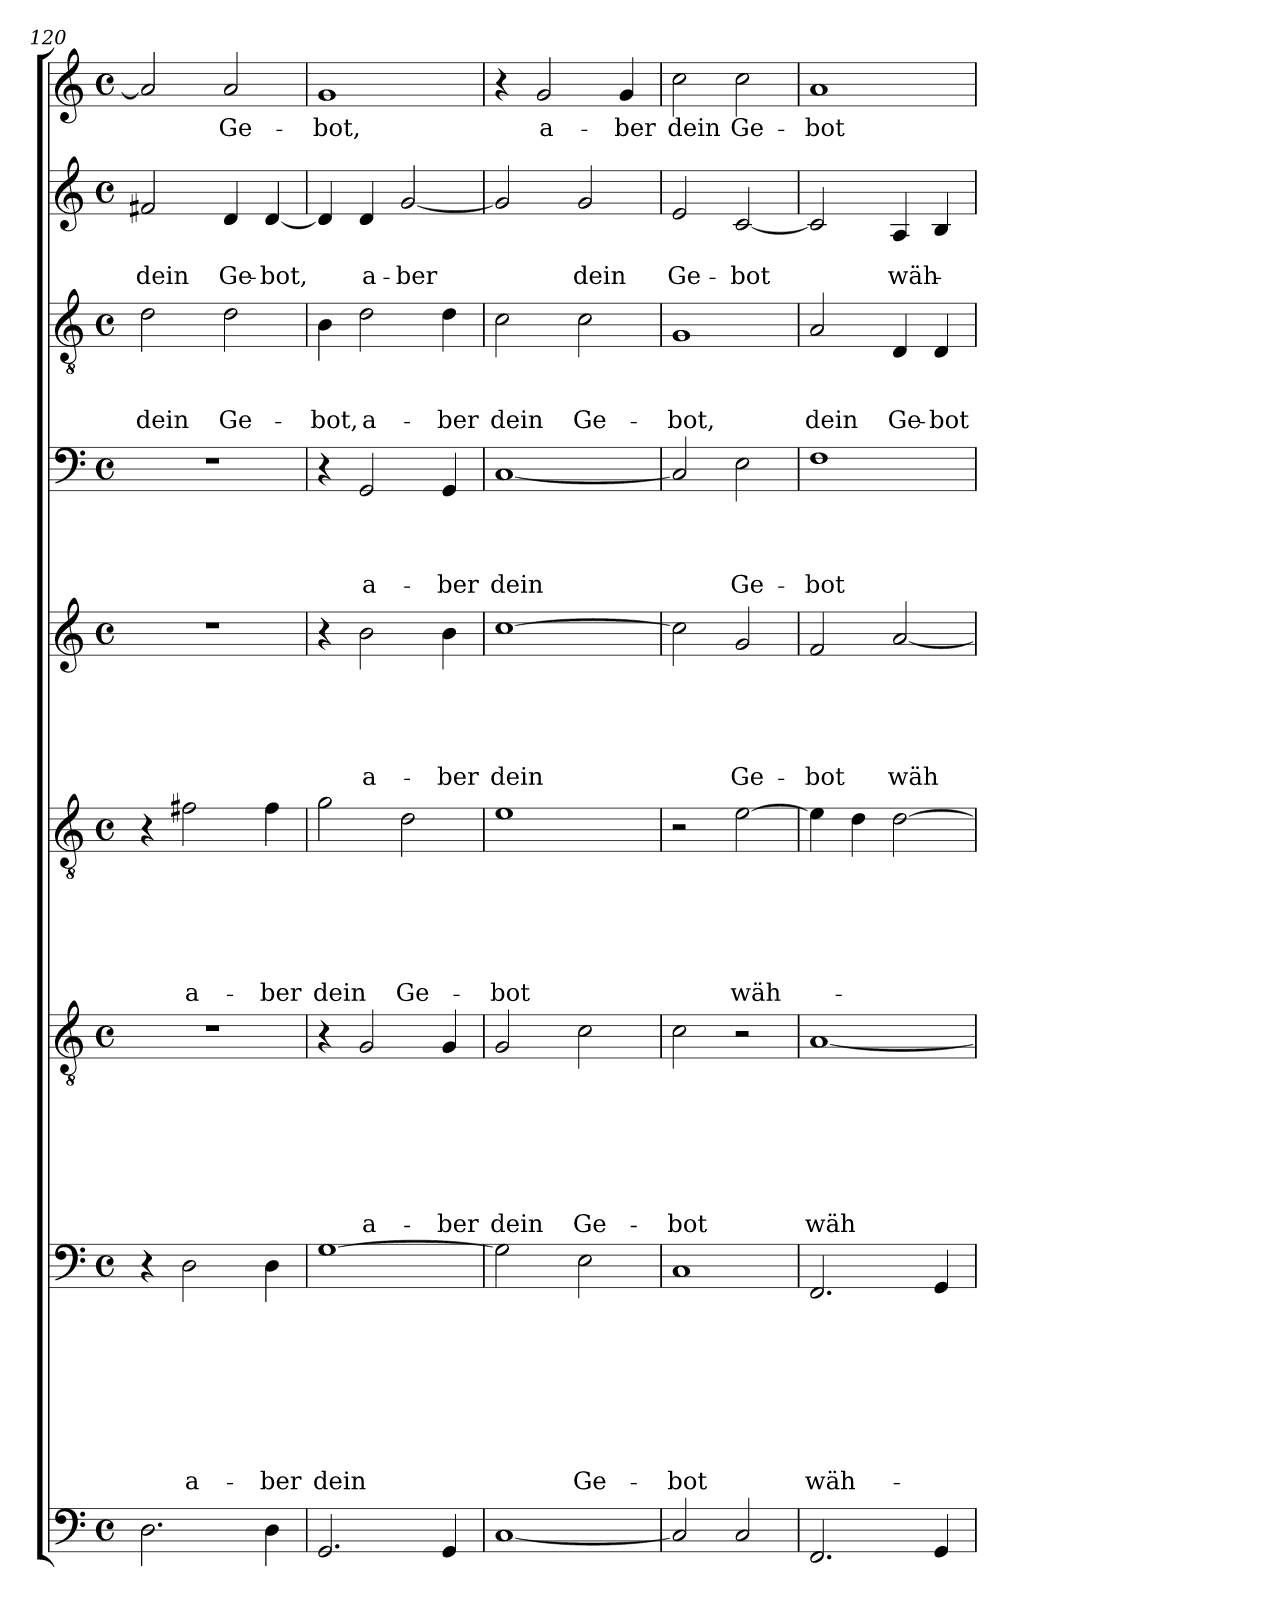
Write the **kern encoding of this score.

**kern	**kern	**text	**text	**text	**text	**text	**text	**text	**text	**kern	**text	**text	**text	**text	**text	**text	**text	**kern	**text	**text	**text	**text	**text	**text	**kern	**text	**text	**text	**text	**text	**kern	**text	**text	**text	**text	**kern	**text	**text	**text	**kern	**text	**text	**kern	**text
*part9	*part8	*part8	*part8	*part8	*part8	*part8	*part8	*part8	*part8	*part7	*part7	*part7	*part7	*part7	*part7	*part7	*part7	*part6	*part6	*part6	*part6	*part6	*part6	*part6	*part5	*part5	*part5	*part5	*part5	*part5	*part4	*part4	*part4	*part4	*part4	*part3	*part3	*part3	*part3	*part2	*part2	*part2	*part1	*part1
*staff9	*staff8	*staff8	*staff8	*staff8	*staff8	*staff8	*staff8	*staff8	*staff8	*staff7	*staff7	*staff7	*staff7	*staff7	*staff7	*staff7	*staff7	*staff6	*staff6	*staff6	*staff6	*staff6	*staff6	*staff6	*staff5	*staff5	*staff5	*staff5	*staff5	*staff5	*staff4	*staff4	*staff4	*staff4	*staff4	*staff3	*staff3	*staff3	*staff3	*staff2	*staff2	*staff2	*staff1	*staff1
!!LO:PB:g=z
*clefF4	*clefF4	*	*	*	*	*	*	*	*	*clefGv2	*	*	*	*	*	*	*	*clefGv2	*	*	*	*	*	*	*clefG2	*	*	*	*	*	*clefF4	*	*	*	*	*clefGv2	*	*	*	*clefG2	*	*	*clefG2	*
*k[]	*k[]	*	*	*	*	*	*	*	*	*k[]	*	*	*	*	*	*	*	*k[]	*	*	*	*	*	*	*k[]	*	*	*	*	*	*k[]	*	*	*	*	*k[]	*	*	*	*k[]	*	*	*k[]	*
*C:	*C:	*	*	*	*	*	*	*	*	*C:	*	*	*	*	*	*	*	*C:	*	*	*	*	*	*	*C:	*	*	*	*	*	*C:	*	*	*	*	*C:	*	*	*	*C:	*	*	*C:	*
*M4/4	*M4/4	*	*	*	*	*	*	*	*	*M4/4	*	*	*	*	*	*	*	*M4/4	*	*	*	*	*	*	*M4/4	*	*	*	*	*	*M4/4	*	*	*	*	*M4/4	*	*	*	*M4/4	*	*	*M4/4	*
*met(c)	*met(c)	*	*	*	*	*	*	*	*	*met(c)	*	*	*	*	*	*	*	*met(c)	*	*	*	*	*	*	*met(c)	*	*	*	*	*	*met(c)	*	*	*	*	*met(c)	*	*	*	*met(c)	*	*	*met(c)	*
=120	=120	=120	=120	=120	=120	=120	=120	=120	=120	=120	=120	=120	=120	=120	=120	=120	=120	=120	=120	=120	=120	=120	=120	=120	=120	=120	=120	=120	=120	=120	=120	=120	=120	=120	=120	=120	=120	=120	=120	=120	=120	=120	=120	=120
!	!	!	!	!	!	!	!	!	!	!	!	!	!	!	!	!	!	!	!	!	!	!	!	!	!	!	!	!	!	!	!	!	!	!	!	!	!	!	!LO:LY:b	!	!	!LO:LY:b	!	!
2.D\	4r	.	.	.	.	.	.	.	.	1r	.	.	.	.	.	.	.	4r	.	.	.	.	.	.	1r	.	.	.	.	.	1r	.	.	.	.	2d\	.	.	dein	2f#X/	.	dein	2a/]	.
!	!	!	!	!	!	!	!	!	!LO:LY:b	!	!	!	!	!	!	!	!	!	!	!	!	!	!	!LO:LY:b	!	!	!	!	!	!	!	!	!	!	!	!	!	!	!	!	!	!	!	!
.	2D\	.	.	.	.	.	.	.	a-	.	.	.	.	.	.	.	.	2f#X\	.	.	.	.	.	a-	.	.	.	.	.	.	.	.	.	.	.	.	.	.	.	.	.	.	.	.
!	!	!	!	!	!	!	!	!	!	!	!	!	!	!	!	!	!	!	!	!	!	!	!	!	!	!	!	!	!	!	!	!	!	!	!	!	!	!	!LO:LY:b	!	!	!LO:LY:b	!	!LO:LY:b
.	.	.	.	.	.	.	.	.	.	.	.	.	.	.	.	.	.	.	.	.	.	.	.	.	.	.	.	.	.	.	.	.	.	.	.	2d\	.	.	Ge-	4d/	.	Ge-	2a/	Ge-
!	!	!	!	!	!	!	!	!	!LO:LY:b	!	!	!	!	!	!	!	!	!	!	!	!	!	!	!LO:LY:b	!	!	!	!	!	!	!	!	!	!	!	!	!	!	!	!	!	!LO:LY:b	!	!
4D\	4D\	.	.	.	.	.	.	.	-ber	.	.	.	.	.	.	.	.	4f#\	.	.	.	.	.	-ber	.	.	.	.	.	.	.	.	.	.	.	.	.	.	.	[4d/	.	-bot,	.	.
=121	=121	=121	=121	=121	=121	=121	=121	=121	=121	=121	=121	=121	=121	=121	=121	=121	=121	=121	=121	=121	=121	=121	=121	=121	=121	=121	=121	=121	=121	=121	=121	=121	=121	=121	=121	=121	=121	=121	=121	=121	=121	=121	=121	=121
!	!	!	!	!	!	!	!	!	!LO:LY:b	!	!	!	!	!	!	!	!	!	!	!	!	!	!	!LO:LY:b	!	!	!	!	!	!	!	!	!	!	!	!	!	!	!LO:LY:b	!	!	!	!	!LO:LY:b
2.GG/	[1G	.	.	.	.	.	.	.	dein	4r	.	.	.	.	.	.	.	2g\	.	.	.	.	.	dein	4r	.	.	.	.	.	4r	.	.	.	.	4B\	.	.	-bot,	4d/]	.	.	1g	-bot,
!	!	!	!	!	!	!	!	!	!	!	!	!	!	!	!	!	!LO:LY:b	!	!	!	!	!	!	!	!	!	!	!	!	!LO:LY:b	!	!	!	!	!LO:LY:b	!	!	!	!LO:LY:b	!	!	!LO:LY:b	!	!
.	.	.	.	.	.	.	.	.	.	2G/	.	.	.	.	.	.	a-	.	.	.	.	.	.	.	2b\	.	.	.	.	a-	2GG/	.	.	.	a-	2d\	.	.	a-	4d/	.	a-	.	.
!	!	!	!	!	!	!	!	!	!	!	!	!	!	!	!	!	!	!	!	!	!	!	!	!LO:LY:b	!	!	!	!	!	!	!	!	!	!	!	!	!	!	!	!	!	!LO:LY:b	!	!
.	.	.	.	.	.	.	.	.	.	.	.	.	.	.	.	.	.	2d\	.	.	.	.	.	Ge-	.	.	.	.	.	.	.	.	.	.	.	.	.	.	.	[2g/	.	-ber	.	.
!	!	!	!	!	!	!	!	!	!	!	!	!	!	!	!	!	!LO:LY:b	!	!	!	!	!	!	!	!	!	!	!	!	!LO:LY:b	!	!	!	!	!LO:LY:b	!	!	!	!LO:LY:b	!	!	!	!	!
4GG/	.	.	.	.	.	.	.	.	.	4G/	.	.	.	.	.	.	-ber	.	.	.	.	.	.	.	4b\	.	.	.	.	-ber	4GG/	.	.	.	-ber	4d\	.	.	-ber	.	.	.	.	.
=122	=122	=122	=122	=122	=122	=122	=122	=122	=122	=122	=122	=122	=122	=122	=122	=122	=122	=122	=122	=122	=122	=122	=122	=122	=122	=122	=122	=122	=122	=122	=122	=122	=122	=122	=122	=122	=122	=122	=122	=122	=122	=122	=122	=122
!	!	!	!	!	!	!	!	!	!	!	!	!	!	!	!	!	!LO:LY:b	!	!	!	!	!	!	!LO:LY:b	!	!	!	!	!	!LO:LY:b	!	!	!	!	!LO:LY:b	!	!	!	!LO:LY:b	!	!	!	!	!
[1C	2G\]	.	.	.	.	.	.	.	.	2G/	.	.	.	.	.	.	dein	1e	.	.	.	.	.	-bot	[1cc	.	.	.	.	dein	[1C	.	.	.	dein	2c\	.	.	dein	2g/]	.	.	4r	.
!	!	!	!	!	!	!	!	!	!	!	!	!	!	!	!	!	!	!	!	!	!	!	!	!	!	!	!	!	!	!	!	!	!	!	!	!	!	!	!	!	!	!	!	!LO:LY:b
.	.	.	.	.	.	.	.	.	.	.	.	.	.	.	.	.	.	.	.	.	.	.	.	.	.	.	.	.	.	.	.	.	.	.	.	.	.	.	.	.	.	.	2g/	a-
!	!	!	!	!	!	!	!	!	!LO:LY:b	!	!	!	!	!	!	!	!LO:LY:b	!	!	!	!	!	!	!	!	!	!	!	!	!	!	!	!	!	!	!	!	!	!LO:LY:b	!	!	!LO:LY:b	!	!
.	2E\	.	.	.	.	.	.	.	Ge-	2c\	.	.	.	.	.	.	Ge-	.	.	.	.	.	.	.	.	.	.	.	.	.	.	.	.	.	.	2c\	.	.	Ge-	2g/	.	dein	.	.
!	!	!	!	!	!	!	!	!	!	!	!	!	!	!	!	!	!	!	!	!	!	!	!	!	!	!	!	!	!	!	!	!	!	!	!	!	!	!	!	!	!	!	!	!LO:LY:b
.	.	.	.	.	.	.	.	.	.	.	.	.	.	.	.	.	.	.	.	.	.	.	.	.	.	.	.	.	.	.	.	.	.	.	.	.	.	.	.	.	.	.	4g/	-ber
=123	=123	=123	=123	=123	=123	=123	=123	=123	=123	=123	=123	=123	=123	=123	=123	=123	=123	=123	=123	=123	=123	=123	=123	=123	=123	=123	=123	=123	=123	=123	=123	=123	=123	=123	=123	=123	=123	=123	=123	=123	=123	=123	=123	=123
!	!	!	!	!	!	!	!	!	!LO:LY:b	!	!	!	!	!	!	!	!LO:LY:b	!	!	!	!	!	!	!	!	!	!	!	!	!	!	!	!	!	!	!	!	!	!LO:LY:b	!	!	!LO:LY:b	!	!LO:LY:b
2C/]	1C	.	.	.	.	.	.	.	-bot	2c\	.	.	.	.	.	.	-bot	2r	.	.	.	.	.	.	2cc\]	.	.	.	.	.	2C/]	.	.	.	.	1G	.	.	-bot,	2e/	.	Ge-	2cc\	dein
!	!	!	!	!	!	!	!	!	!	!	!	!	!	!	!	!	!	!	!	!	!	!	!	!LO:LY:b	!	!	!	!	!	!LO:LY:b	!	!	!	!	!LO:LY:b	!	!	!	!	!	!	!LO:LY:b	!	!LO:LY:b
2C/	.	.	.	.	.	.	.	.	.	2r	.	.	.	.	.	.	.	[2e\	.	.	.	.	.	wäh-	2g/	.	.	.	.	Ge-	2E\	.	.	.	Ge-	.	.	.	.	[2c/	.	-bot	2cc\	Ge-
=124	=124	=124	=124	=124	=124	=124	=124	=124	=124	=124	=124	=124	=124	=124	=124	=124	=124	=124	=124	=124	=124	=124	=124	=124	=124	=124	=124	=124	=124	=124	=124	=124	=124	=124	=124	=124	=124	=124	=124	=124	=124	=124	=124	=124
!	!	!	!	!	!	!	!	!	!LO:LY:b	!	!	!	!	!	!	!	!LO:LY:b	!	!	!	!	!	!	!	!	!	!	!	!	!LO:LY:b	!	!	!	!	!LO:LY:b	!	!	!	!LO:LY:b	!	!	!	!	!LO:LY:b
2.FF/	2.FF/	.	.	.	.	.	.	.	wäh-	[1A	.	.	.	.	.	.	wäh-	4e\]	.	.	.	.	.	.	2f/	.	.	.	.	-bot	1F	.	.	.	-bot	2A/	.	.	dein	2c/]	.	.	1a	-bot
.	.	.	.	.	.	.	.	.	.	.	.	.	.	.	.	.	.	4d\	.	.	.	.	.	.	.	.	.	.	.	.	.	.	.	.	.	.	.	.	.	.	.	.	.	.
!	!	!	!	!	!	!	!	!	!	!	!	!	!	!	!	!	!	!	!	!	!	!	!	!	!	!	!	!	!	!LO:LY:b	!	!	!	!	!	!	!	!	!LO:LY:b	!	!	!LO:LY:b	!	!
.	.	.	.	.	.	.	.	.	.	.	.	.	.	.	.	.	.	[2d\	.	.	.	.	.	.	[2a/	.	.	.	.	wäh-	.	.	.	.	.	4D/	.	.	Ge-	4A/	.	wäh-	.	.
!	!	!	!	!	!	!	!	!	!	!	!	!	!	!	!	!	!	!	!	!	!	!	!	!	!	!	!	!	!	!	!	!	!	!	!	!	!	!	!LO:LY:b	!	!	!	!	!
4GG/	4GG/	.	.	.	.	.	.	.	.	.	.	.	.	.	.	.	.	.	.	.	.	.	.	.	.	.	.	.	.	.	.	.	.	.	.	4D/	.	.	-bot	4B/	.	.	.	.
=	=	=	=	=	=	=	=	=	=	=	=	=	=	=	=	=	=	=	=	=	=	=	=	=	=	=	=	=	=	=	=	=	=	=	=	=	=	=	=	=	=	=	=	=
*-	*-	*-	*-	*-	*-	*-	*-	*-	*-	*-	*-	*-	*-	*-	*-	*-	*-	*-	*-	*-	*-	*-	*-	*-	*-	*-	*-	*-	*-	*-	*-	*-	*-	*-	*-	*-	*-	*-	*-	*-	*-	*-	*-	*-
